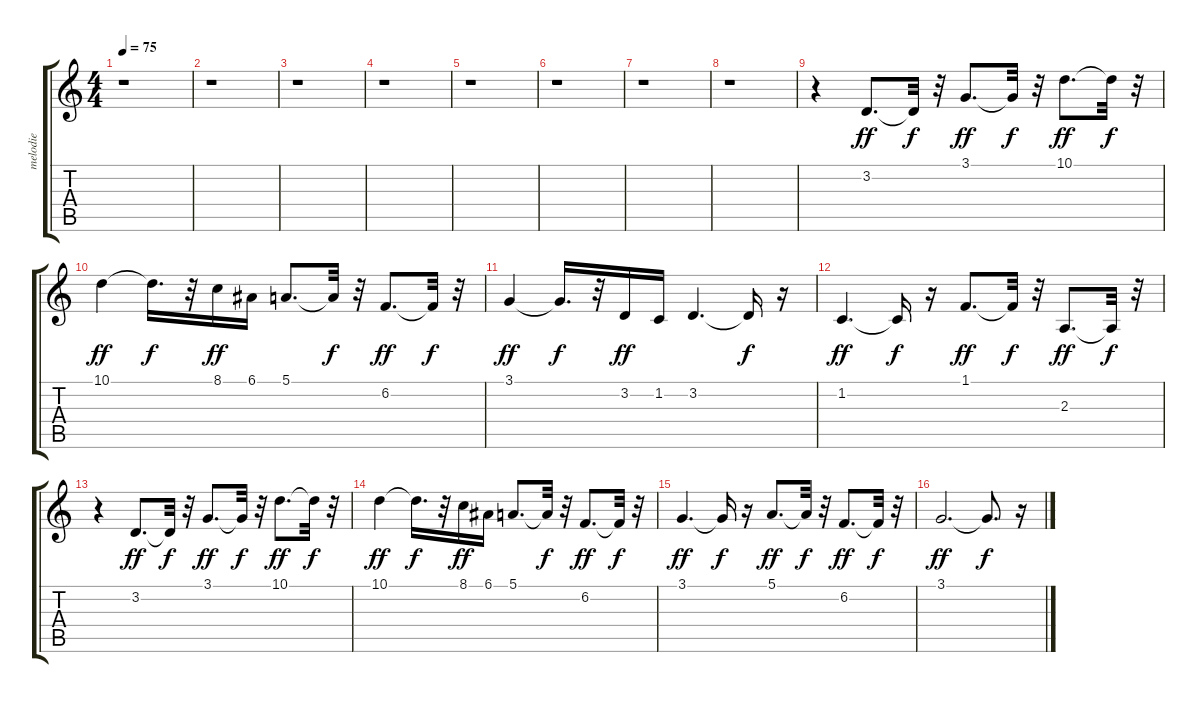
\track ("melodie" "melodie") {instrument shamisen}
\staff {score tabs}
\tuning (E4 B3 G3 D3 A2 E2) {hide}
\ts (4 4)
\tempo 75
\clef g2
\ks c
r.1{dy f} |
r.1 |
r.1 |
r.1 |
r.1 |
r.1 |
r.1 |
r.1 |
r.4 3.2.8{d dy ff} 3.2{t}.32{dy f} r.32 3.1.8{d dy ff} 3.1{t}.32{dy f} r.32 10.1.8{d dy ff} 10.1{t}.32{dy f} r.32 |
10.1.4{dy ff} 10.1{t}.16{d dy f} r.32 8.1.16{dy ff} 6.1.16 5.1.8{d} 5.1{t}.32{dy f} r.32 6.2.8{d dy ff} 6.2{t}.32{dy f} r.32 |
3.1.4{dy ff} 3.1{t}.16{d dy f} r.32 3.2.16{dy ff} 1.2.16 3.2.4{d} 3.2{t}.16{dy f} r.16 |
1.2.4{d dy ff} 1.2{t}.16{dy f} r.16 1.1.8{d dy ff} 1.1{t}.32{dy f} r.32 2.3.8{d dy ff} 2.3{t}.32{dy f} r.32 |
r.4 3.2.8{d dy ff} 3.2{t}.32{dy f} r.32 3.1.8{d dy ff} 3.1{t}.32{dy f} r.32 10.1.8{d dy ff} 10.1{t}.32{dy f} r.32 |
10.1.4{dy ff} 10.1{t}.16{d dy f} r.32 8.1.16{dy ff} 6.1.16 5.1.8{d} 5.1{t}.32{dy f} r.32 6.2.8{d dy ff} 6.2{t}.32{dy f} r.32 |
3.1.4{d dy ff} 3.1{t}.16{dy f} r.16 5.1.8{d dy ff} 5.1{t}.32{dy f} r.32 6.2.8{d dy ff} 6.2{t}.32{dy f} r.32 |
3.1.2{d dy ff} 3.1{t}.8{d dy f} r.16
